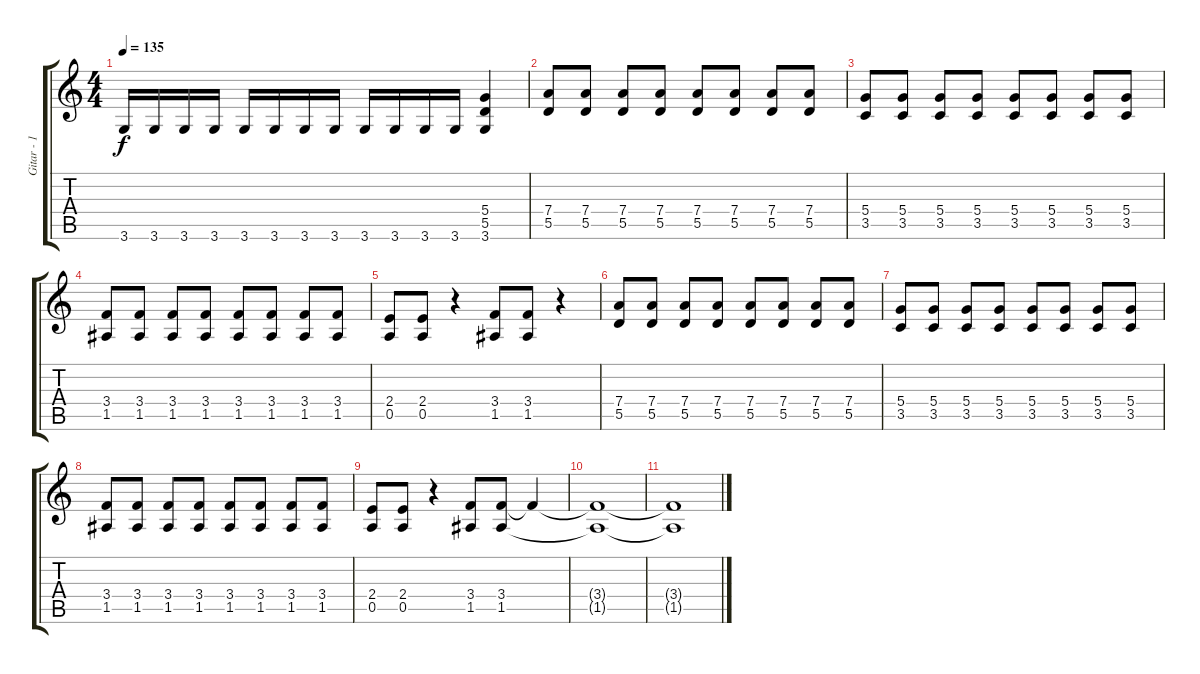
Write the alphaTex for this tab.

\track ("Gitar - 1" "Gitar - 1") {instrument overdrivenguitar}
\staff {score tabs}
\tuning (E4 B3 G3 D3 A2 E2) {hide}
\ts (4 4)
\tempo 135
\clef g2
\ks c
3.6.16{dy f} 3.6.16 3.6.16 3.6.16 3.6.16 3.6.16 3.6.16 3.6.16 3.6.16 3.6.16 3.6.16 3.6.16 (5.4 5.5 3.6).4 |
(7.4 5.5).8 (7.4 5.5).8 (7.4 5.5).8 (7.4 5.5).8 (7.4 5.5).8 (7.4 5.5).8 (7.4 5.5).8 (7.4 5.5).8 |
(5.4 3.5).8 (5.4 3.5).8 (5.4 3.5).8 (5.4 3.5).8 (5.4 3.5).8 (5.4 3.5).8 (5.4 3.5).8 (5.4 3.5).8 |
(3.4 1.5).8 (3.4 1.5).8 (3.4 1.5).8 (3.4 1.5).8 (3.4 1.5).8 (3.4 1.5).8 (3.4 1.5).8 (3.4 1.5).8 |
(2.4 0.5).8 (2.4 0.5).8 r.4 (3.4 1.5).8 (3.4 1.5).8 r.4 |
(7.4 5.5).8 (7.4 5.5).8 (7.4 5.5).8 (7.4 5.5).8 (7.4 5.5).8 (7.4 5.5).8 (7.4 5.5).8 (7.4 5.5).8 |
(5.4 3.5).8 (5.4 3.5).8 (5.4 3.5).8 (5.4 3.5).8 (5.4 3.5).8 (5.4 3.5).8 (5.4 3.5).8 (5.4 3.5).8 |
(3.4 1.5).8 (3.4 1.5).8 (3.4 1.5).8 (3.4 1.5).8 (3.4 1.5).8 (3.4 1.5).8 (3.4 1.5).8 (3.4 1.5).8 |
(2.4 0.5).8 (2.4 0.5).8 r.4 (3.4 1.5).8 (3.4 1.5).8 3.4{t}.4 |
(3.4{t} 1.5{t}).1 |
(3.4{t} 1.5{t}).1
